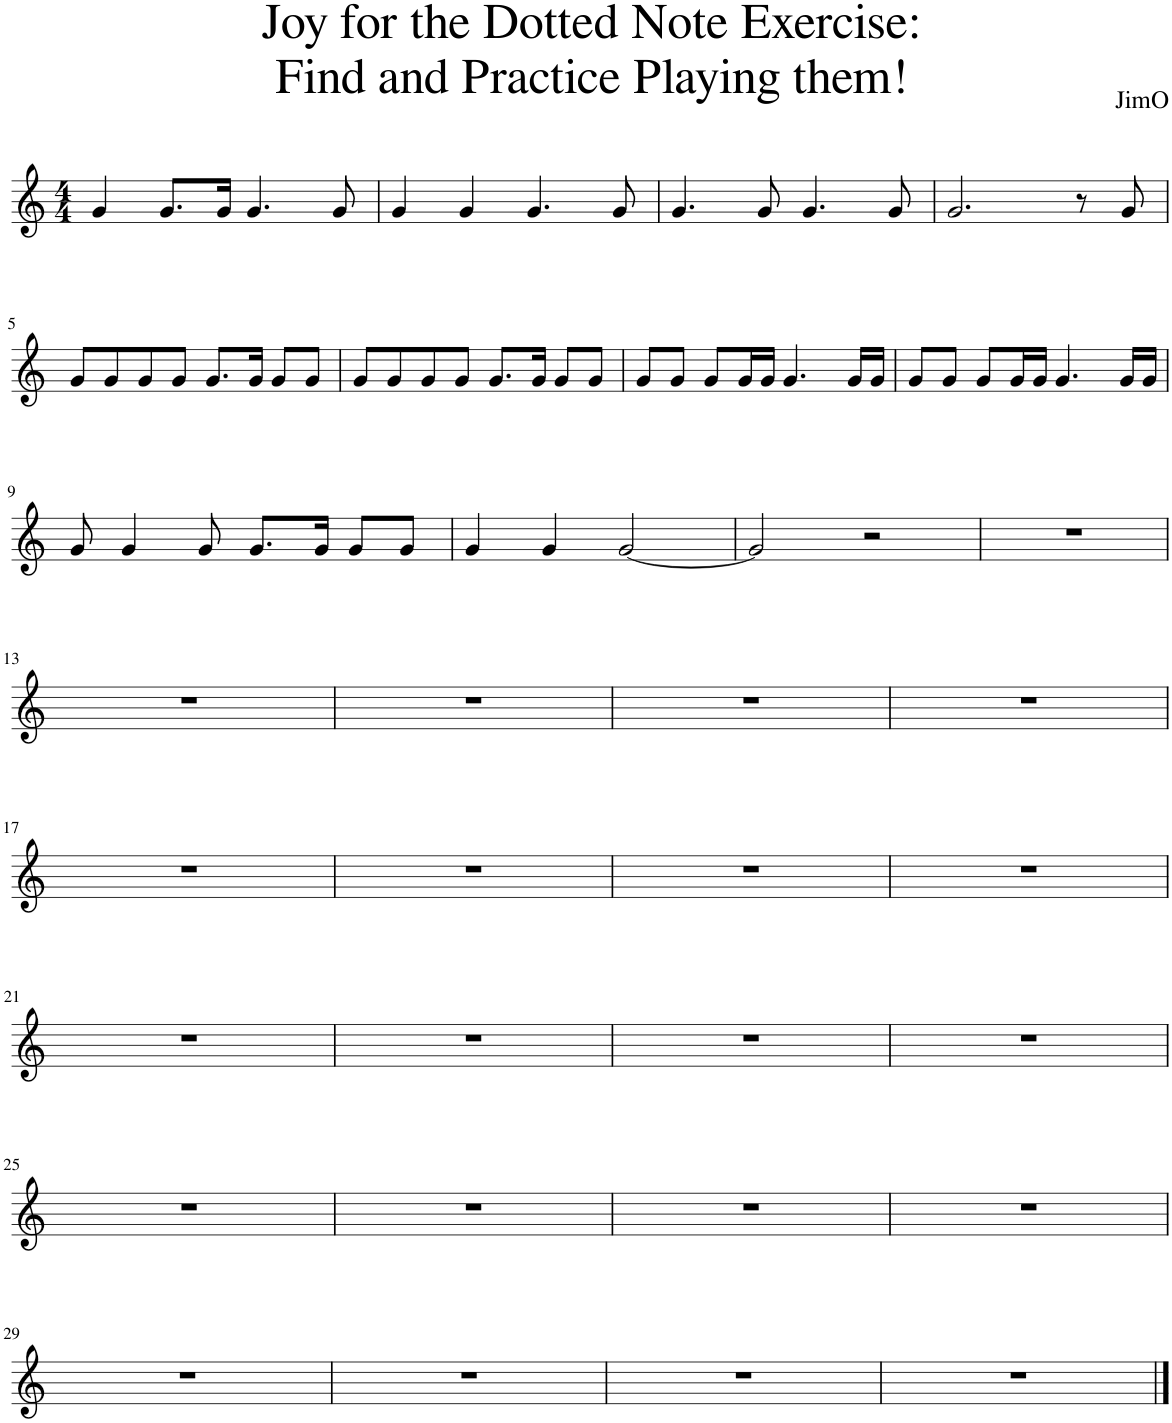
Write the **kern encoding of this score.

**kern
*part1
*staff1
*I"Piano
*I'Pno.
*clefG2
*k[]
*M4/4
=1
4g/
8.g/L
16g/Jk
4.g/
8g/
=2
4g/
4g/
4.g/
8g/
=3
4.g/
8g/
4.g/
8g/
=4
2.g/
8r
8g/
!!LO:LB:g=z
=5
8g/L
8g/
8g/
8g/J
8.g/L
16g/Jk
8g/L
8g/J
=6
8g/L
8g/
8g/
8g/J
8.g/L
16g/Jk
8g/L
8g/J
=7
8g/L
8g/J
8g/L
16g/L
16g/JJ
4.g/
16g/LL
16g/JJ
=8
8g/L
8g/J
8g/L
16g/L
16g/JJ
4.g/
16g/LL
16g/JJ
!!LO:LB:g=z
=9
8g/
4g/
8g/
8.g/L
16g/Jk
8g/L
8g/J
=10
4g/
4g/
[2g/
=11
2g/]
2r
=12
1r
!!LO:LB:g=z
=13
1r
=14
1r
=15
1r
=16
1r
!!LO:LB:g=z
=17
1r
=18
1r
=19
1r
=20
1r
!!LO:LB:g=z
=21
1r
=22
1r
=23
1r
=24
1r
!!LO:LB:g=z
=25
1r
=26
1r
=27
1r
=28
1r
!!LO:LB:g=z
=29
1r
=30
1r
=31
1r
=32
1r
==
*-
